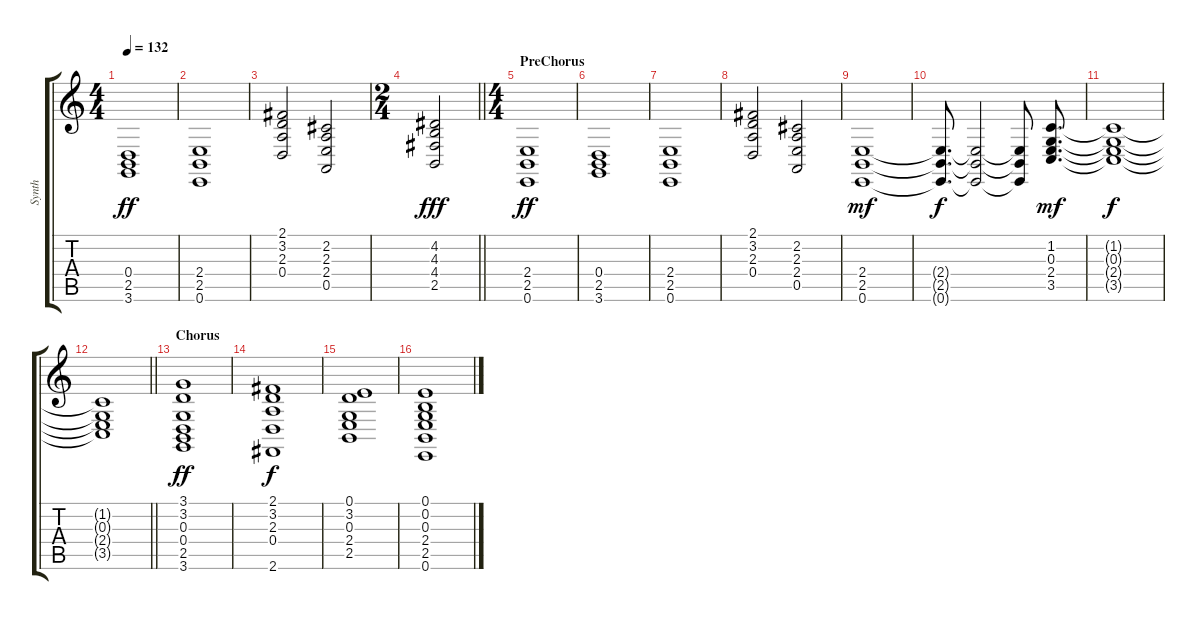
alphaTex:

\track ("Synth" "Synth") {instrument pad2warm}
\staff {score tabs}
\tuning (E4 B3 G3 D3 A2 E2) {hide}
\ts (4 4)
\tempo 132
\clef g2
\ks c
(0.4 2.5 3.6).1{dy ff} |
(2.4 2.5 0.6).1 |
(2.1 3.2 2.3 0.4).2 (2.2 2.3 2.4 0.5).2 |
\ts (2 4)
\barLineRight lightlight
(4.2 4.3 4.4 2.5).2{dy fff} |
\ts (4 4)
\section ("" "PreChorus")
(2.4 2.5 0.6).1{dy ff} |
(0.4 2.5 3.6).1 |
(2.4 2.5 0.6).1 |
(2.1 3.2 2.3 0.4).2 (2.2 2.3 2.4 0.5).2 |
(2.4 2.5 0.6).1{dy mf volume 7} |
(2.4{t} 2.5{t} 0.6{t}).8{d dy f} (2.4{t} 2.5{t} 0.6{t}).2 (2.4{t} 2.5{t} 0.6{t}).8 (1.2 0.3 2.4 3.5).8{d dy mf} |
(1.2{t} 0.3{t} 2.4{t} 3.5{t}).1{dy f} |
\barLineRight lightlight
(1.2{t} 0.3{t} 2.4{t} 3.5{t}).1 |
\section ("" "Chorus")
(3.1 3.2 0.3 0.4 2.5 3.6).1{dy ff} |
(2.1 3.2 2.3 0.4 2.6).1{dy f} |
(0.1 3.2 0.3 2.4 2.5).1 |
(0.1 0.2 0.3 2.4 2.5 0.6).1
